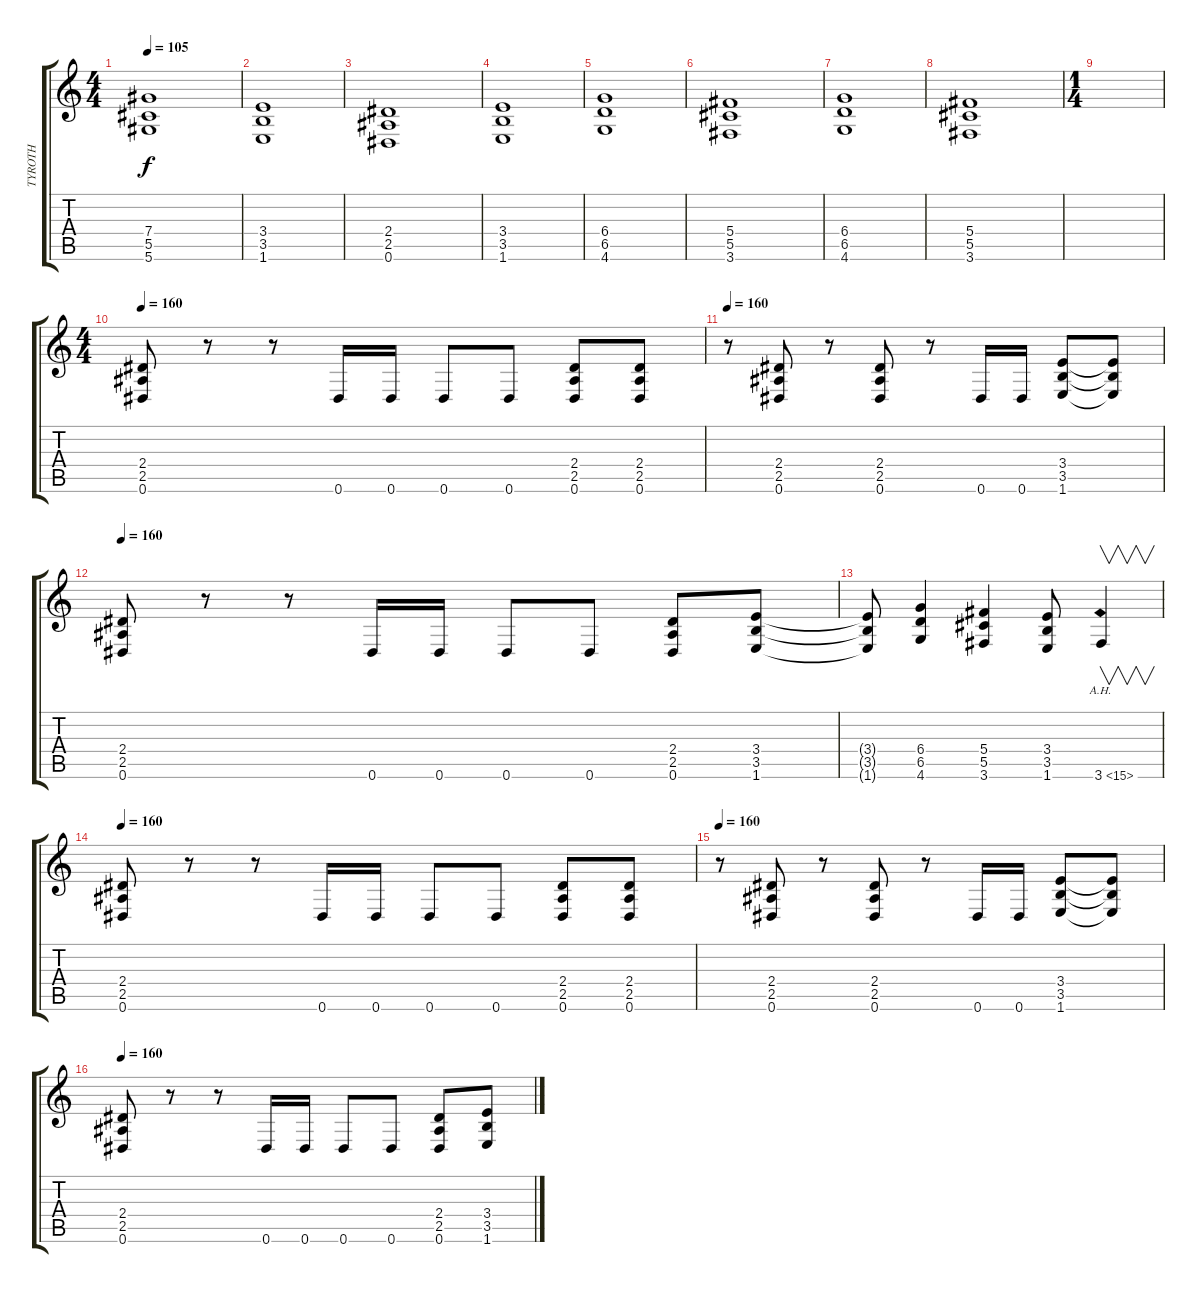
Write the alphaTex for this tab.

\track ("TYROTH" "TYROTH") {instrument distortionguitar}
\staff {score tabs}
\tuning (Eb4 Bb3 Gb3 Db3 Ab2 Eb2) {hide}
\ts (4 4)
\tempo 105
\clef g2
\ks c
(7.4 5.5 5.6).1{dy f} |
(3.4 3.5 1.6).1 |
(2.4 2.5 0.6).1 |
(3.4 3.5 1.6).1 |
(6.4 6.5 4.6).1 |
(5.4 5.5 3.6).1 |
(6.4 6.5 4.6).1 |
(5.4 5.5 3.6).1 |
\ts (1 4)
|
\ts (4 4)
\tempo 160
(2.4 2.5 0.6).8 r.8 r.8 0.6.16 0.6.16 0.6.8 0.6.8 (2.4 2.5 0.6).8 (2.4 2.5 0.6).8 |
\tempo 160
r.8 (2.4 2.5 0.6).8 r.8 (2.4 2.5 0.6).8 r.8 0.6.16 0.6.16 (3.4 3.5 1.6).8 (3.4{t} 3.5{t} 1.6{t}).8 |
\tempo 160
(2.4 2.5 0.6).8 r.8 r.8 0.6.16 0.6.16 0.6.8 0.6.8 (2.4 2.5 0.6).8 (3.4 3.5 1.6).8 |
(3.4{t} 3.5{t} 1.6{t}).8 (6.4 6.5 4.6).4 (5.4 5.5 3.6).4 (3.4 3.5 1.6).8 3.6{ah 12}.4{v} |
\tempo 160
(2.4 2.5 0.6).8 r.8 r.8 0.6.16 0.6.16 0.6.8 0.6.8 (2.4 2.5 0.6).8 (2.4 2.5 0.6).8 |
\tempo 160
r.8 (2.4 2.5 0.6).8 r.8 (2.4 2.5 0.6).8 r.8 0.6.16 0.6.16 (3.4 3.5 1.6).8 (3.4{t} 3.5{t} 1.6{t}).8 |
\tempo 160
(2.4 2.5 0.6).8 r.8 r.8 0.6.16 0.6.16 0.6.8 0.6.8 (2.4 2.5 0.6).8 (3.4 3.5 1.6).8
